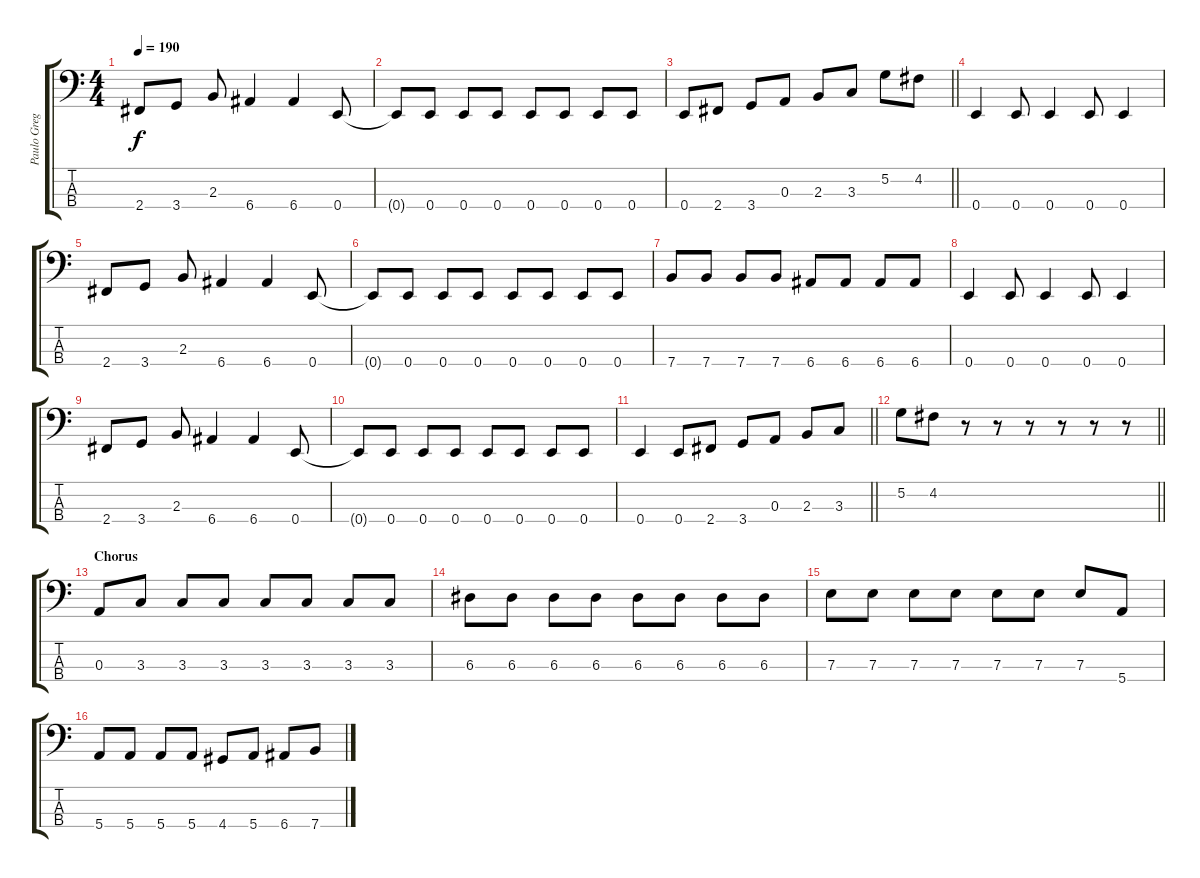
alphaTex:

\track ("Paulo Gregoletto" "Paulo Greg") {instrument electricbasspick}
\staff {score tabs}
\tuning (G2 D2 A1 E1) {hide}
\ts (4 4)
\tempo 190
\clef f4
\ks c
2.4.8{dy f} 3.4.8 2.3.8 6.4.4 6.4.4 0.4.8 |
0.4{t}.8 0.4.8 0.4.8 0.4.8 0.4.8 0.4.8 0.4.8 0.4.8 |
\barLineRight lightlight
0.4.8 2.4.8 3.4.8 0.3.8 2.3.8 3.3.8 5.2.8 4.2.8 |
0.4.4 0.4.8 0.4.4 0.4.8 0.4.4 |
2.4.8 3.4.8 2.3.8 6.4.4 6.4.4 0.4.8 |
0.4{t}.8 0.4.8 0.4.8 0.4.8 0.4.8 0.4.8 0.4.8 0.4.8 |
7.4.8 7.4.8 7.4.8 7.4.8 6.4.8 6.4.8 6.4.8 6.4.8 |
0.4.4 0.4.8 0.4.4 0.4.8 0.4.4 |
2.4.8 3.4.8 2.3.8 6.4.4 6.4.4 0.4.8 |
0.4{t}.8 0.4.8 0.4.8 0.4.8 0.4.8 0.4.8 0.4.8 0.4.8 |
\barLineRight lightlight
0.4.4 0.4.8 2.4.8 3.4.8 0.3.8 2.3.8 3.3.8 |
\barLineRight lightlight
5.2.8 4.2.8 r.8 r.8 r.8 r.8 r.8 r.8 |
\section ("" "Chorus")
0.3.8 3.3.8 3.3.8 3.3.8 3.3.8 3.3.8 3.3.8 3.3.8 |
6.3.8 6.3.8 6.3.8 6.3.8 6.3.8 6.3.8 6.3.8 6.3.8 |
7.3.8 7.3.8 7.3.8 7.3.8 7.3.8 7.3.8 7.3.8 5.4.8 |
5.4.8 5.4.8 5.4.8 5.4.8 4.4.8 5.4.8 6.4.8 7.4.8
